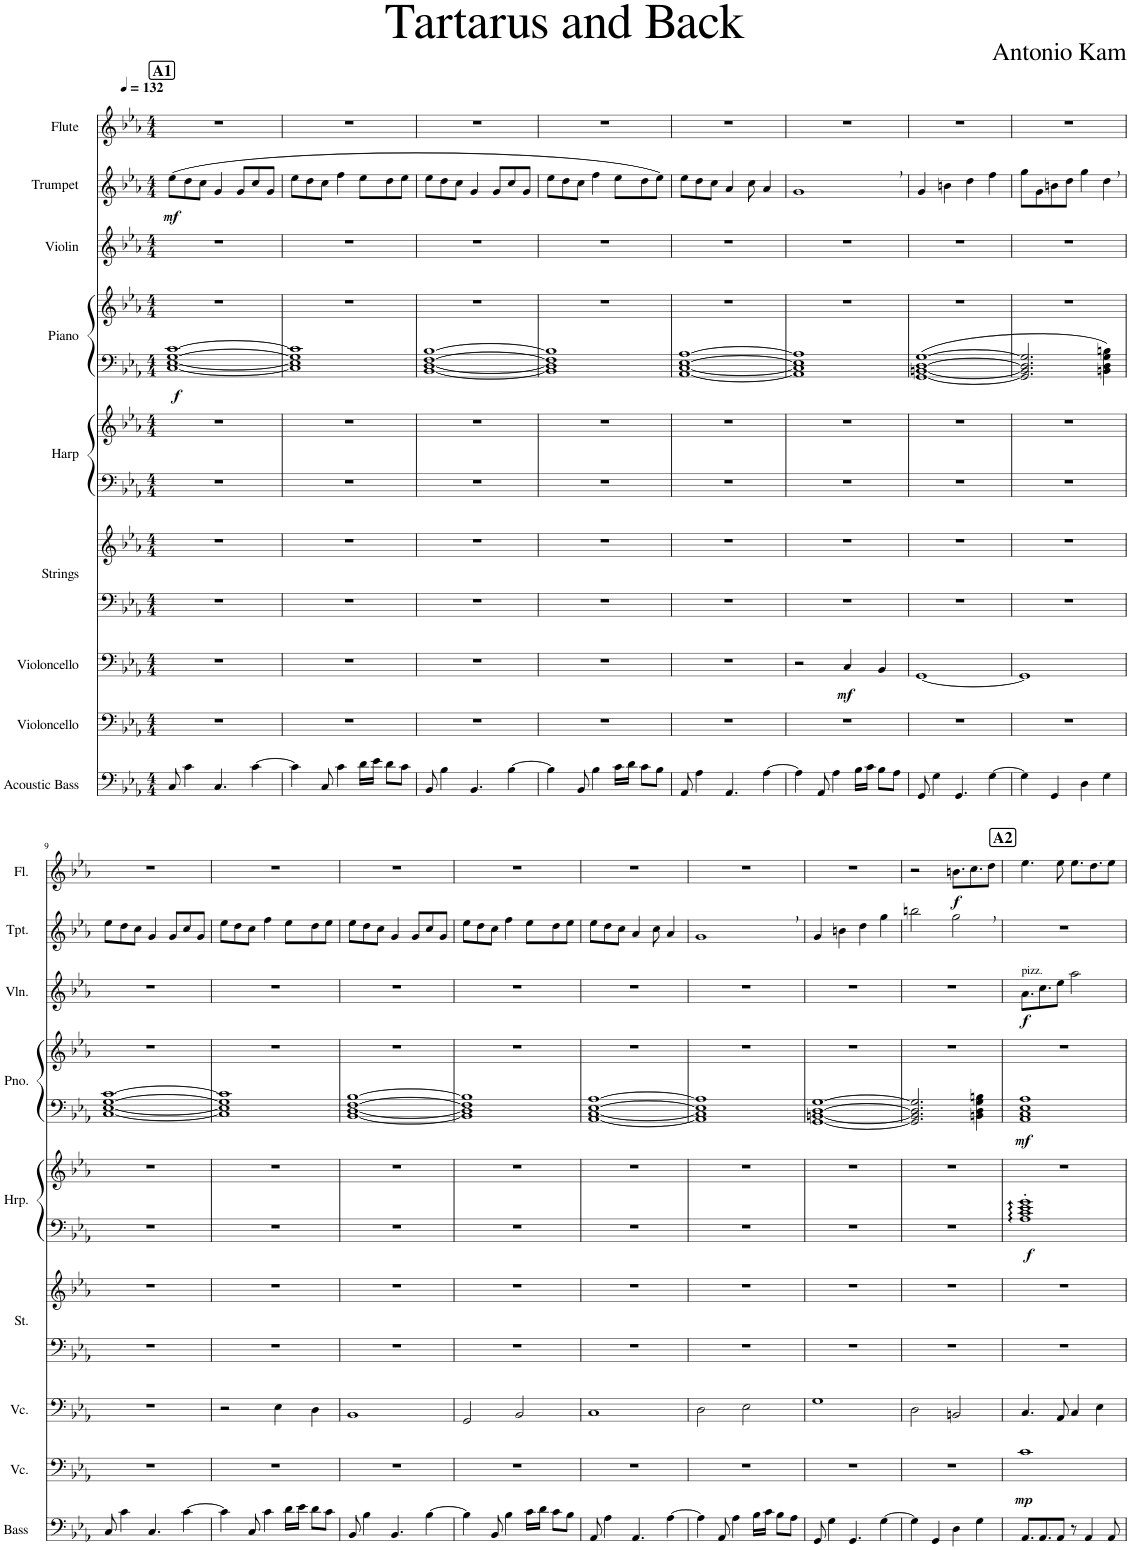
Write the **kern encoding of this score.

**kern	**kern	**dynam	**kern	**dynam	**kern	**kern	**kern	**kern	**dynam	**kern	**kern	**dynam	**kern	**dynam	**kern	**dynam	**kern	**dynam
*part9	*part8	*part8	*part7	*part7	*part6	*part6	*part5	*part5	*part5	*part4	*part4	*part4	*part3	*part3	*part2	*part2	*part1	*part1
*staff12	*staff11	*staff11	*staff10	*staff10	*staff9	*staff8	*staff7	*staff6	*staff6/7	*staff5	*staff4	*staff4/5	*staff3	*staff3	*staff2	*staff2	*staff1	*staff1
*I"Acoustic Bass	*I"Violoncello	*	*I"Violoncello	*	*I"Strings	*	*I"Harp	*	*	*I"Piano	*	*	*I"Violin	*	*I"Trumpet	*	*I"Flute	*
*I'Bass	*I'Vc.	*	*I'Vc.	*	*I'St.	*	*I'Hrp.	*	*	*I'Pno.	*	*	*I'Vln.	*	*I'Tpt.	*	*I'Fl.	*
*clefF4	*clefF4	*	*clefF4	*	*clefF4	*clefG2	*clefF4	*clefG2	*	*clefF4	*clefG2	*	*clefG2	*	*clefG2	*	*clefG2	*
*Trd7c12	*	*	*	*	*	*	*	*	*	*	*	*	*	*	*Trd1c2	*	*	*
*k[b-e-a-]	*k[b-e-a-]	*	*k[b-e-a-]	*	*k[b-e-a-]	*k[b-e-a-]	*k[b-e-a-]	*k[b-e-a-]	*	*k[b-e-a-]	*k[b-e-a-]	*	*k[b-e-a-]	*	*k[b-e-a-]	*	*k[b-e-a-]	*
*M4/4	*M4/4	*	*M4/4	*	*M4/4	*M4/4	*M4/4	*M4/4	*	*M4/4	*M4/4	*	*M4/4	*	*M4/4	*	*M4/4	*
*MM132	*MM132	*	*MM132	*	*MM132	*MM132	*MM132	*MM132	*	*MM132	*MM132	*	*MM132	*	*MM132	*	*MM132	*
!!LO:REH:place=s1:a:B:cj:fs=14:t=A1
=1	=1	=1	=1	=1	=1	=1	=1	=1	=1	=1	=1	=1	=1	=1	=1	=1	=1	=1
!	!	!	!	!	!	!	!	!	!	!	!	!LO:DY:b=2	!	!	!	!LO:DY:b	!	!
8C/	1r	.	1r	.	1r	1r	1r	1r	.	[1C [1E- [1G [1c	1r	f	1r	.	(8ee-\L	mf	1r	.
4c\	.	.	.	.	.	.	.	.	.	.	.	.	.	.	8dd\	.	.	.
.	.	.	.	.	.	.	.	.	.	.	.	.	.	.	8cc\J	.	.	.
4.C/	.	.	.	.	.	.	.	.	.	.	.	.	.	.	4g/	.	.	.
.	.	.	.	.	.	.	.	.	.	.	.	.	.	.	8g/L	.	.	.
[4c\	.	.	.	.	.	.	.	.	.	.	.	.	.	.	8cc/	.	.	.
.	.	.	.	.	.	.	.	.	.	.	.	.	.	.	8g/J	.	.	.
=2	=2	=2	=2	=2	=2	=2	=2	=2	=2	=2	=2	=2	=2	=2	=2	=2	=2	=2
4c\]	1r	.	1r	.	1r	1r	1r	1r	.	1C] 1E-] 1G] 1c]	1r	.	1r	.	8ee-\L	.	1r	.
.	.	.	.	.	.	.	.	.	.	.	.	.	.	.	8dd\	.	.	.
8C/	.	.	.	.	.	.	.	.	.	.	.	.	.	.	8cc\J	.	.	.
4c\	.	.	.	.	.	.	.	.	.	.	.	.	.	.	4ff\	.	.	.
16d\LL	.	.	.	.	.	.	.	.	.	.	.	.	.	.	8ee-\L	.	.	.
16e-\JJ	.	.	.	.	.	.	.	.	.	.	.	.	.	.	.	.	.	.
8d\L	.	.	.	.	.	.	.	.	.	.	.	.	.	.	8dd\	.	.	.
8c\J	.	.	.	.	.	.	.	.	.	.	.	.	.	.	8ee-\J	.	.	.
=3	=3	=3	=3	=3	=3	=3	=3	=3	=3	=3	=3	=3	=3	=3	=3	=3	=3	=3
8BB-/	1r	.	1r	.	1r	1r	1r	1r	.	[1BB- [1D [1F [1B-	1r	.	1r	.	8ee-\L	.	1r	.
4B-\	.	.	.	.	.	.	.	.	.	.	.	.	.	.	8dd\	.	.	.
.	.	.	.	.	.	.	.	.	.	.	.	.	.	.	8cc\J	.	.	.
4.BB-/	.	.	.	.	.	.	.	.	.	.	.	.	.	.	4g/	.	.	.
.	.	.	.	.	.	.	.	.	.	.	.	.	.	.	8g/L	.	.	.
[4B-\	.	.	.	.	.	.	.	.	.	.	.	.	.	.	8cc/	.	.	.
.	.	.	.	.	.	.	.	.	.	.	.	.	.	.	8g/J	.	.	.
=4	=4	=4	=4	=4	=4	=4	=4	=4	=4	=4	=4	=4	=4	=4	=4	=4	=4	=4
4B-\]	1r	.	1r	.	1r	1r	1r	1r	.	1BB-] 1D] 1F] 1B-]	1r	.	1r	.	8ee-\L	.	1r	.
.	.	.	.	.	.	.	.	.	.	.	.	.	.	.	8dd\	.	.	.
8BB-/	.	.	.	.	.	.	.	.	.	.	.	.	.	.	8cc\J	.	.	.
4B-\	.	.	.	.	.	.	.	.	.	.	.	.	.	.	4ff\	.	.	.
16c\LL	.	.	.	.	.	.	.	.	.	.	.	.	.	.	8ee-\L	.	.	.
16d\JJ	.	.	.	.	.	.	.	.	.	.	.	.	.	.	.	.	.	.
8c\L	.	.	.	.	.	.	.	.	.	.	.	.	.	.	8dd\	.	.	.
8B-\J	.	.	.	.	.	.	.	.	.	.	.	.	.	.	8ee-\J)	.	.	.
=5	=5	=5	=5	=5	=5	=5	=5	=5	=5	=5	=5	=5	=5	=5	=5	=5	=5	=5
8AA-/	1r	.	1r	.	1r	1r	1r	1r	.	[1AA- [1C [1E- [1A-	1r	.	1r	.	8ee-\L	.	1r	.
4A-\	.	.	.	.	.	.	.	.	.	.	.	.	.	.	8dd\	.	.	.
.	.	.	.	.	.	.	.	.	.	.	.	.	.	.	8cc\J	.	.	.
4.AA-/	.	.	.	.	.	.	.	.	.	.	.	.	.	.	4a-/	.	.	.
.	.	.	.	.	.	.	.	.	.	.	.	.	.	.	8cc\	.	.	.
[4A-\	.	.	.	.	.	.	.	.	.	.	.	.	.	.	4a-/	.	.	.
=6	=6	=6	=6	=6	=6	=6	=6	=6	=6	=6	=6	=6	=6	=6	=6	=6	=6	=6
4A-\]	1r	.	2r	.	1r	1r	1r	1r	.	1AA-] 1C] 1E-] 1A-]	1r	.	1r	.	1g,	.	1r	.
8AA-/	.	.	.	.	.	.	.	.	.	.	.	.	.	.	.	.	.	.
4A-\	.	.	.	.	.	.	.	.	.	.	.	.	.	.	.	.	.	.
!	!	!	!	!LO:DY:b	!	!	!	!	!	!	!	!	!	!	!	!	!	!
.	.	.	4C/	mf	.	.	.	.	.	.	.	.	.	.	.	.	.	.
16B-\LL	.	.	.	.	.	.	.	.	.	.	.	.	.	.	.	.	.	.
16c\JJ	.	.	.	.	.	.	.	.	.	.	.	.	.	.	.	.	.	.
8B-\L	.	.	4BB-/	.	.	.	.	.	.	.	.	.	.	.	.	.	.	.
8A-\J	.	.	.	.	.	.	.	.	.	.	.	.	.	.	.	.	.	.
=7	=7	=7	=7	=7	=7	=7	=7	=7	=7	=7	=7	=7	=7	=7	=7	=7	=7	=7
8GG/	1r	.	[1GG	.	1r	1r	1r	1r	.	[1GG [1BBn [1D [1G	1r	.	1r	.	4g/	.	1r	.
4G\	.	.	.	.	.	.	.	.	.	.	.	.	.	.	.	.	.	.
.	.	.	.	.	.	.	.	.	.	.	.	.	.	.	4bn\	.	.	.
4.GG/	.	.	.	.	.	.	.	.	.	.	.	.	.	.	.	.	.	.
.	.	.	.	.	.	.	.	.	.	.	.	.	.	.	4dd\	.	.	.
[4G\	.	.	.	.	.	.	.	.	.	.	.	.	.	.	4ff\	.	.	.
=8	=8	=8	=8	=8	=8	=8	=8	=8	=8	=8	=8	=8	=8	=8	=8	=8	=8	=8
4G\]	1r	.	1GG]	.	1r	1r	1r	1r	.	2.GG/] 2.BB/] 2.D/] 2.G/]	1r	.	1r	.	8gg\L	.	1r	.
.	.	.	.	.	.	.	.	.	.	.	.	.	.	.	8g\	.	.	.
4GG/	.	.	.	.	.	.	.	.	.	.	.	.	.	.	8bn\	.	.	.
.	.	.	.	.	.	.	.	.	.	.	.	.	.	.	8dd\J	.	.	.
4D\	.	.	.	.	.	.	.	.	.	.	.	.	.	.	4gg\	.	.	.
4G\	.	.	.	.	.	.	.	.	.	4BBn\ 4D\ 4G\ 4Bn\	.	.	.	.	4dd,\	.	.	.
!!LO:LB:g=z
=9	=9	=9	=9	=9	=9	=9	=9	=9	=9	=9	=9	=9	=9	=9	=9	=9	=9	=9
8C/	1r	.	1r	.	1r	1r	1r	1r	.	[1C [1E- [1G [1c	1r	.	1r	.	8ee-\L	.	1r	.
4c\	.	.	.	.	.	.	.	.	.	.	.	.	.	.	8dd\	.	.	.
.	.	.	.	.	.	.	.	.	.	.	.	.	.	.	8cc\J	.	.	.
4.C/	.	.	.	.	.	.	.	.	.	.	.	.	.	.	4g/	.	.	.
.	.	.	.	.	.	.	.	.	.	.	.	.	.	.	8g/L	.	.	.
[4c\	.	.	.	.	.	.	.	.	.	.	.	.	.	.	8cc/	.	.	.
.	.	.	.	.	.	.	.	.	.	.	.	.	.	.	8g/J	.	.	.
=10	=10	=10	=10	=10	=10	=10	=10	=10	=10	=10	=10	=10	=10	=10	=10	=10	=10	=10
4c\]	1r	.	2r	.	1r	1r	1r	1r	.	1C] 1E-] 1G] 1c]	1r	.	1r	.	8ee-\L	.	1r	.
.	.	.	.	.	.	.	.	.	.	.	.	.	.	.	8dd\	.	.	.
8C/	.	.	.	.	.	.	.	.	.	.	.	.	.	.	8cc\J	.	.	.
4c\	.	.	.	.	.	.	.	.	.	.	.	.	.	.	4ff\	.	.	.
.	.	.	4E-\	.	.	.	.	.	.	.	.	.	.	.	.	.	.	.
16d\LL	.	.	.	.	.	.	.	.	.	.	.	.	.	.	8ee-\L	.	.	.
16e-\JJ	.	.	.	.	.	.	.	.	.	.	.	.	.	.	.	.	.	.
8d\L	.	.	4D\	.	.	.	.	.	.	.	.	.	.	.	8dd\	.	.	.
8c\J	.	.	.	.	.	.	.	.	.	.	.	.	.	.	8ee-\J	.	.	.
=11	=11	=11	=11	=11	=11	=11	=11	=11	=11	=11	=11	=11	=11	=11	=11	=11	=11	=11
8BB-/	1r	.	1BB-	.	1r	1r	1r	1r	.	[1BB- [1D [1F [1B-	1r	.	1r	.	8ee-\L	.	1r	.
4B-\	.	.	.	.	.	.	.	.	.	.	.	.	.	.	8dd\	.	.	.
.	.	.	.	.	.	.	.	.	.	.	.	.	.	.	8cc\J	.	.	.
4.BB-/	.	.	.	.	.	.	.	.	.	.	.	.	.	.	4g/	.	.	.
.	.	.	.	.	.	.	.	.	.	.	.	.	.	.	8g/L	.	.	.
[4B-\	.	.	.	.	.	.	.	.	.	.	.	.	.	.	8cc/	.	.	.
.	.	.	.	.	.	.	.	.	.	.	.	.	.	.	8g/J	.	.	.
=12	=12	=12	=12	=12	=12	=12	=12	=12	=12	=12	=12	=12	=12	=12	=12	=12	=12	=12
4B-\]	1r	.	2GG/	.	1r	1r	1r	1r	.	1BB-] 1D] 1F] 1B-]	1r	.	1r	.	8ee-\L	.	1r	.
.	.	.	.	.	.	.	.	.	.	.	.	.	.	.	8dd\	.	.	.
8BB-/	.	.	.	.	.	.	.	.	.	.	.	.	.	.	8cc\J	.	.	.
4B-\	.	.	.	.	.	.	.	.	.	.	.	.	.	.	4ff\	.	.	.
.	.	.	2BB-/	.	.	.	.	.	.	.	.	.	.	.	.	.	.	.
16c\LL	.	.	.	.	.	.	.	.	.	.	.	.	.	.	8ee-\L	.	.	.
16d\JJ	.	.	.	.	.	.	.	.	.	.	.	.	.	.	.	.	.	.
8c\L	.	.	.	.	.	.	.	.	.	.	.	.	.	.	8dd\	.	.	.
8B-\J	.	.	.	.	.	.	.	.	.	.	.	.	.	.	8ee-\J	.	.	.
=13	=13	=13	=13	=13	=13	=13	=13	=13	=13	=13	=13	=13	=13	=13	=13	=13	=13	=13
8AA-/	1r	.	1C	.	1r	1r	1r	1r	.	[1AA- [1C [1E- [1A-	1r	.	1r	.	8ee-\L	.	1r	.
4A-\	.	.	.	.	.	.	.	.	.	.	.	.	.	.	8dd\	.	.	.
.	.	.	.	.	.	.	.	.	.	.	.	.	.	.	8cc\J	.	.	.
4.AA-/	.	.	.	.	.	.	.	.	.	.	.	.	.	.	4a-/	.	.	.
.	.	.	.	.	.	.	.	.	.	.	.	.	.	.	8cc\	.	.	.
[4A-\	.	.	.	.	.	.	.	.	.	.	.	.	.	.	4a-/	.	.	.
=14	=14	=14	=14	=14	=14	=14	=14	=14	=14	=14	=14	=14	=14	=14	=14	=14	=14	=14
4A-\]	1r	.	2D\	.	1r	1r	1r	1r	.	1AA-] 1C] 1E-] 1A-]	1r	.	1r	.	1g,	.	1r	.
8AA-/	.	.	.	.	.	.	.	.	.	.	.	.	.	.	.	.	.	.
4A-\	.	.	.	.	.	.	.	.	.	.	.	.	.	.	.	.	.	.
.	.	.	2E-\	.	.	.	.	.	.	.	.	.	.	.	.	.	.	.
16B-\LL	.	.	.	.	.	.	.	.	.	.	.	.	.	.	.	.	.	.
16c\JJ	.	.	.	.	.	.	.	.	.	.	.	.	.	.	.	.	.	.
8B-\L	.	.	.	.	.	.	.	.	.	.	.	.	.	.	.	.	.	.
8A-\J	.	.	.	.	.	.	.	.	.	.	.	.	.	.	.	.	.	.
=15	=15	=15	=15	=15	=15	=15	=15	=15	=15	=15	=15	=15	=15	=15	=15	=15	=15	=15
8GG/	1r	.	1G	.	1r	1r	1r	1r	.	[1GG [1BBn [1D [1G	1r	.	1r	.	4g/	.	1r	.
4G\	.	.	.	.	.	.	.	.	.	.	.	.	.	.	.	.	.	.
.	.	.	.	.	.	.	.	.	.	.	.	.	.	.	4bn\	.	.	.
4.GG/	.	.	.	.	.	.	.	.	.	.	.	.	.	.	.	.	.	.
.	.	.	.	.	.	.	.	.	.	.	.	.	.	.	4dd\	.	.	.
[4G\	.	.	.	.	.	.	.	.	.	.	.	.	.	.	4gg\	.	.	.
=16	=16	=16	=16	=16	=16	=16	=16	=16	=16	=16	=16	=16	=16	=16	=16	=16	=16	=16
4G\]	1r	.	2D\	.	1r	1r	1r	1r	.	2.GG/] 2.BB/] 2.D/] 2.G/]	1r	.	1r	.	2bbn\	.	2r	.
4GG/	.	.	.	.	.	.	.	.	.	.	.	.	.	.	.	.	.	.
!	!	!	!	!	!	!	!	!	!	!	!	!	!	!	!	!	!	!LO:DY:b
4D\	.	.	2BBn/	.	.	.	.	.	.	.	.	.	.	.	2gg,\	.	8.bn\L	f
.	.	.	.	.	.	.	.	.	.	.	.	.	.	.	.	.	8.cc\	.
4G\	.	.	.	.	.	.	.	.	.	4BBn\ 4D\ 4G\ 4Bn\	.	.	.	.	.	.	.	.
.	.	.	.	.	.	.	.	.	.	.	.	.	.	.	.	.	8dd\J	.
!!LO:REH:place=s1:a:B:cj:fs=14:t=A2
=17	=17	=17	=17	=17	=17	=17	=17	=17	=17	=17	=17	=17	=17	=17	=17	=17	=17	=17
!	!	!	!	!	!	!	!	!	!	!	!	!	!LO:TX:a:t=pizz.	!	!	!	!	!
!	!	!LO:DY:b	!	!	!	!	!	!	!LO:DY:b=2	!	!	!LO:DY:b=2	!	!LO:DY:b	!	!	!	!
8.AA-/L	1c	mp	4.C/	.	1r	1r	1A-' 1c' 1e-' 1g'	1r	f	1AA- 1C 1E- 1A-	1r	mf	8.a-\L	f	1r	.	4.ee-\	.
8.AA-/	.	.	.	.	.	.	.	.	.	.	.	.	8.cc\	.	.	.	.	.
8AA-/J	.	.	8AA-/	.	.	.	.	.	.	.	.	.	8ee-\J	.	.	.	8ee-\	.
8r	.	.	4C/	.	.	.	.	.	.	.	.	.	2aa-\	.	.	.	8.ee-\L	.
4AA-/	.	.	.	.	.	.	.	.	.	.	.	.	.	.	.	.	.	.
.	.	.	.	.	.	.	.	.	.	.	.	.	.	.	.	.	8.dd\	.
.	.	.	4E-\	.	.	.	.	.	.	.	.	.	.	.	.	.	.	.
8AA-/	.	.	.	.	.	.	.	.	.	.	.	.	.	.	.	.	8ee-\J	.
=	=	=	=	=	=	=	=	=	=	=	=	=	=	=	=	=	=	=
*-	*-	*-	*-	*-	*-	*-	*-	*-	*-	*-	*-	*-	*-	*-	*-	*-	*-	*-
